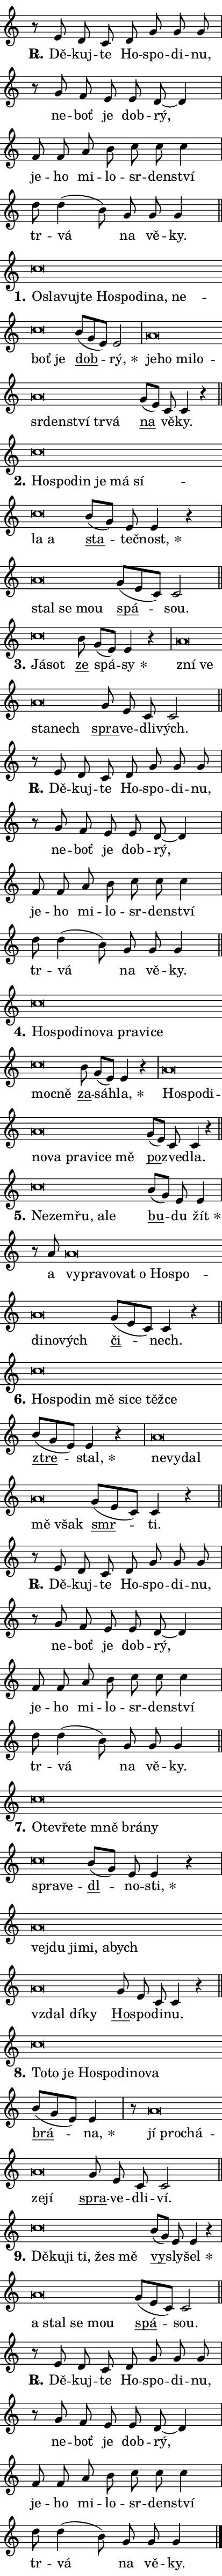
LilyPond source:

\version "2.24.0"
\header { tagline = "" }
\paper {
  indent = 0\cm
  top-margin = 0\cm
  right-margin = 0\cm
  bottom-margin = 0\cm
  left-margin = 0\cm
  paper-width = 7\cm
  page-breaking = #ly:one-page-breaking
  system-system-spacing.basic-distance = #11
  score-system-spacing.basic-distance = #11
  ragged-last = ##f
}


%% Author: Thomas Morley
%% https://lists.gnu.org/archive/html/lilypond-user/2020-05/msg00002.html
#(define (line-position grob)
"Returns position of @var[grob} in current system:
   @code{'start}, if at first time-step
   @code{'end}, if at last time-step
   @code{'middle} otherwise
"
  (let* ((col (ly:item-get-column grob))
         (ln (ly:grob-object col 'left-neighbor))
         (rn (ly:grob-object col 'right-neighbor))
         (col-to-check-left (if (ly:grob? ln) ln col))
         (col-to-check-right (if (ly:grob? rn) rn col))
         (break-dir-left
           (and
             (ly:grob-property col-to-check-left 'non-musical #f)
             (ly:item-break-dir col-to-check-left)))
         (break-dir-right
           (and
             (ly:grob-property col-to-check-right 'non-musical #f)
             (ly:item-break-dir col-to-check-right))))
        (cond ((eqv? 1 break-dir-left) 'start)
              ((eqv? -1 break-dir-right) 'end)
              (else 'middle))))

#(define (tranparent-at-line-position vctor)
  (lambda (grob)
  "Relying on @code{line-position} select the relevant enry from @var{vctor}.
Used to determine transparency,"
    (case (line-position grob)
      ((end) (not (vector-ref vctor 0)))
      ((middle) (not (vector-ref vctor 1)))
      ((start) (not (vector-ref vctor 2))))))

noteHeadBreakVisibility =
#(define-music-function (break-visibility)(vector?)
"Makes @code{NoteHead}s transparent relying on @var{break-visibility}"
#{
  \override NoteHead.transparent =
    #(tranparent-at-line-position break-visibility)
#})

#(define delete-ledgers-for-transparent-note-heads
  (lambda (grob)
    "Reads whether a @code{NoteHead} is transparent.
If so this @code{NoteHead} is removed from @code{'note-heads} from
@var{grob}, which is supposed to be @code{LedgerLineSpanner}.
As a result ledgers are not printed for this @code{NoteHead}"
    (let* ((nhds-array (ly:grob-object grob 'note-heads))
           (nhds-list
             (if (ly:grob-array? nhds-array)
                 (ly:grob-array->list nhds-array)
                 '()))
           ;; Relies on the transparent-property being done before
           ;; Staff.LedgerLineSpanner.after-line-breaking is executed.
           ;; This is fragile ...
           (to-keep
             (remove
               (lambda (nhd)
                 (ly:grob-property nhd 'transparent #f))
               nhds-list)))
      ;; TODO find a better method to iterate over grob-arrays, similiar
      ;; to filter/remove etc for lists
      ;; For now rebuilt from scratch
      (set! (ly:grob-object grob 'note-heads)  '())
      (for-each
        (lambda (nhd)
          (ly:pointer-group-interface::add-grob grob 'note-heads nhd))
        to-keep))))

hideNotes = {
  \noteHeadBreakVisibility #begin-of-line-visible
}
unHideNotes = {
  \noteHeadBreakVisibility #all-visible
}

% work-around for resetting accidentals
% https://lilypond.org/doc/v2.23/Documentation/notation/displaying-rhythms#unmetered-music
cadenzaMeasure = {
  \cadenzaOff
  \partial 1024 s1024
  \cadenzaOn
}

#(define-markup-command (accent layout props text) (markup?)
  "Underline accented syllable"
  (interpret-markup layout props
    #{\markup \override #'(offset . 4.3) \underline { #text }#}))

responsum = \markup \concat {
  "R" \hspace #-1.05 \path #0.1 #'((moveto 0 0.07) (lineto 0.9 0.8)) \hspace #0.05 "."
}

\layout {
    \context {
        \Staff
        \remove "Time_signature_engraver"
        \override LedgerLineSpanner.after-line-breaking = #delete-ledgers-for-transparent-note-heads
    }
    \context {
        \Voice {
            \override NoteHead.output-attributes = #'((class . "notehead"))
            \override Hairpin.height = #0.55
        }
    }
    \context {
        \Lyrics {
            \override StanzaNumber.output-attributes = #'((class . "stanzanumber"))
            \override LyricSpace.minimum-distance = #0.9
            \override LyricText.font-name = #"TeX Gyre Schola"
            \override LyricText.font-size = 1
            \override StanzaNumber.font-name = #"TeX Gyre Schola Bold"
            \override StanzaNumber.font-size = 1
        }
    }
}

% magnetic-lyrics.ily
%
%   written by
%     Jean Abou Samra <jean@abou-samra.fr>
%     Werner Lemberg <wl@gnu.org>
%
%   adapted by
%     Jiri Hon <jiri.hon@gmail.com>
%
% Version 2022-Apr-15

% https://www.mail-archive.com/lilypond-user@gnu.org/msg149350.html

#(define (Left_hyphen_pointer_engraver context)
   "Collect syllable-hyphen-syllable occurrences in lyrics and store
them in properties.  This engraver only looks to the left.  For
example, if the lyrics input is @code{foo -- bar}, it does the
following.

@itemize @bullet
@item
Set the @code{text} property of the @code{LyricHyphen} grob between
@q{foo} and @q{bar} to @code{foo}.

@item
Set the @code{left-hyphen} property of the @code{LyricText} grob with
text @q{foo} to the @code{LyricHyphen} grob between @q{foo} and
@q{bar}.
@end itemize

Use this auxiliary engraver in combination with the
@code{lyric-@/text::@/apply-@/magnetic-@/offset!} hook."
   (let ((hyphen #f)
         (text #f))
     (make-engraver
      (acknowledgers
       ((lyric-syllable-interface engraver grob source-engraver)
        (set! text grob)))
      (end-acknowledgers
       ((lyric-hyphen-interface engraver grob source-engraver)
        ;(when (not (grob::has-interface grob 'lyric-space-interface))
          (set! hyphen grob)));)
      ((stop-translation-timestep engraver)
       (when (and text hyphen)
         (ly:grob-set-object! text 'left-hyphen hyphen))
       (set! text #f)
       (set! hyphen #f)))))

#(define (lyric-text::apply-magnetic-offset! grob)
   "If the space between two syllables is less than the value in
property @code{LyricText@/.details@/.squash-threshold}, move the right
syllable to the left so that it gets concatenated with the left
syllable.

Use this function as a hook for
@code{LyricText@/.after-@/line-@/breaking} if the
@code{Left_@/hyphen_@/pointer_@/engraver} is active."
   (let ((hyphen (ly:grob-object grob 'left-hyphen #f)))
     (when hyphen
       (let ((left-text (ly:spanner-bound hyphen LEFT)))
         (when (grob::has-interface left-text 'lyric-syllable-interface)
           (let* ((common (ly:grob-common-refpoint grob left-text X))
                  (this-x-ext (ly:grob-extent grob common X))
                  (left-x-ext
                   (begin
                     ;; Trigger magnetism for left-text.
                     (ly:grob-property left-text 'after-line-breaking)
                     (ly:grob-extent left-text common X)))
                  ;; `delta` is the gap width between two syllables.
                  (delta (- (interval-start this-x-ext)
                            (interval-end left-x-ext)))
                  (details (ly:grob-property grob 'details))
                  (threshold (assoc-get 'squash-threshold details 0.2)))
             (when (< delta threshold)
               (let* (;; We have to manipulate the input text so that
                      ;; ligatures crossing syllable boundaries are not
                      ;; disabled.  For languages based on the Latin
                      ;; script this is essentially a beautification.
                      ;; However, for non-Western scripts it can be a
                      ;; necessity.
                      (lt (ly:grob-property left-text 'text))
                      (rt (ly:grob-property grob 'text))
                      (is-space (grob::has-interface hyphen 'lyric-space-interface))
                      (space (if is-space " " ""))
                      (space-markup (grob-interpret-markup grob " "))
                      (space-size (interval-length (ly:stencil-extent space-markup X)))
                      (extra-delta (if is-space space-size 0))
                      ;; Append new syllable.
                      (ltrt-space (if (and (string? lt) (string? rt))
                                (string-append lt space rt)
                                (make-concat-markup (list lt space rt))))
                      ;; Right-align `ltrt` to the right side.
                      (ltrt-space-markup (grob-interpret-markup
                               grob
                               (make-translate-markup
                                (cons (interval-length this-x-ext) 0)
                                (make-right-align-markup ltrt-space)))))
                 (begin
                   ;; Don't print `left-text`.
                   (ly:grob-set-property! left-text 'stencil #f)
                   ;; Set text and stencil (which holds all collected
                   ;; syllables so far) and shift it to the left.
                   (ly:grob-set-property! grob 'text ltrt-space)
                   (ly:grob-set-property! grob 'stencil ltrt-space-markup)
                   (ly:grob-translate-axis! grob (- (- delta extra-delta)) X))))))))))


#(define (lyric-hyphen::displace-bounds-first grob)
   ;; Make very sure this callback isn't triggered too early.
   (let ((left (ly:spanner-bound grob LEFT))
         (right (ly:spanner-bound grob RIGHT)))
     (ly:grob-property left 'after-line-breaking)
     (ly:grob-property right 'after-line-breaking)
     (ly:lyric-hyphen::print grob)))

squashThreshold = #0.4

\layout {
  \context {
    \Lyrics
    \consists #Left_hyphen_pointer_engraver
    \override LyricText.after-line-breaking =
      #lyric-text::apply-magnetic-offset!
    \override LyricHyphen.stencil = #lyric-hyphen::displace-bounds-first
    \override LyricText.details.squash-threshold = \squashThreshold
    \override LyricHyphen.minimum-distance = 0
    \override LyricHyphen.minimum-length = \squashThreshold
  }
}

squash = \override LyricText.details.squash-threshold = 9999
unSquash = \override LyricText.details.squash-threshold = \squashThreshold

left = \override LyricText.self-alignment-X = #LEFT
unLeft = \revert LyricText.self-alignment-X

starOffset = #(lambda (grob) 
                (let ((x_offset (ly:self-alignment-interface::aligned-on-x-parent grob)))
                  (if (= x_offset 0) 0 (+ x_offset 1.2))))

star = #(define-music-function (syllable)(string?)
"Append star separator at the end of a syllable"
#{
  \once \override LyricText.X-offset = #starOffset
  \lyricmode { \markup {
    #syllable
    \override #'((font-name . "TeX Gyre Schola Bold")) \hspace #0.2 \lower #0.65 \larger "*"
  } }
#})

starAccent = #(define-music-function (syllable)(string?)
"Append star separator at the end of a syllable and make accent"
#{
  \once \override LyricText.X-offset = #starOffset
  \lyricmode { \markup {
    \accent #syllable
    \override #'((font-name . "TeX Gyre Schola Bold")) \hspace #0.2 \lower #0.65 \larger "*"
  } }
#})

breath = #(define-music-function (syllable)(string?)
"Append breathing indicator at the end of a syllable"
#{
  \lyricmode { \markup { #syllable "+" } }
#})

optionalBreath = #(define-music-function (syllable)(string?)
"Append optional breathing indicator at the end of a syllable"
#{
  \lyricmode { \markup { #syllable "(+)" } }
#})


\score {
    <<
        \new Voice = "melody" { \cadenzaOn \key c \major \relative { r8 e' d c d g g g \cadenzaMeasure \bar "|" r g f e e d~ d4 \cadenzaMeasure \bar "|" f8 f a b c c c4 \cadenzaMeasure \bar "|" d8 d4( b8)] g g g4 \cadenzaMeasure \bar "||" \break } }
        \new Lyrics \lyricsto "melody" { \lyricmode { \set stanza = \responsum
Dě -- kuj -- te Ho -- spo -- di -- nu, ne -- boť je dob -- rý, je -- ho mi -- lo -- sr -- den -- ství tr -- vá na vě -- ky. } }
    >>
    \layout {}
}

\score {
    <<
        \new Voice = "melody" { \cadenzaOn \key c \major \relative { c''\breve*1/16 \hideNotes \breve*1/16 \bar "" \breve*1/16 \bar "" \breve*1/16 \bar "" \breve*1/16 \bar "" \breve*1/16 \bar "" \breve*1/16 \bar "" \breve*1/16 \bar "" \breve*1/16 \bar "" \breve*1/16 \breve*1/16 \bar "" \unHideNotes \bar "" b8[( g e)] e2 \cadenzaMeasure \bar "|" a\breve*1/16 \hideNotes \breve*1/16 \bar "" \breve*1/16 \bar "" \breve*1/16 \bar "" \breve*1/16 \bar "" \breve*1/16 \bar "" \breve*1/16 \bar "" \breve*1/16 \breve*1/16 \bar "" \unHideNotes \bar "" g8[( e)] c c4 r \cadenzaMeasure \bar "||" \break } }
        \new Lyrics \lyricsto "melody" { \lyricmode { \set stanza = "1."
\left O -- \squash sla -- vuj -- te Ho -- spo -- di -- na, ne -- boť je \unLeft \unSquash \markup \accent dob -- \star rý, \left je -- \squash ho mi -- lo -- sr -- den -- ství tr -- vá \unLeft \unSquash \markup \accent na vě -- ky. } }
    >>
    \layout {}
}

\score {
    <<
        \new Voice = "melody" { \cadenzaOn \key c \major \relative { c''\breve*1/16 \hideNotes \breve*1/16 \bar "" \breve*1/16 \bar "" \breve*1/16 \bar "" \breve*1/16 \bar "" \breve*1/16 \bar "" \breve*1/16 \breve*1/16 \bar "" \unHideNotes \bar "" b8[( g)] e e4 r \cadenzaMeasure \bar "|" a\breve*1/16 \hideNotes \breve*1/16 \breve*1/16 \bar "" \unHideNotes \bar "" g8[( e c)] c2 \cadenzaMeasure \bar "||" \break } }
        \new Lyrics \lyricsto "melody" { \lyricmode { \set stanza = "2."
\left Ho -- \squash spo -- din je má sí -- la a \unLeft \unSquash \markup \accent sta -- teč -- \star nost, \left stal \squash se mou \unLeft \unSquash \markup \accent spá -- sou. } }
    >>
    \layout {}
}

\score {
    <<
        \new Voice = "melody" { \cadenzaOn \key c \major \relative { c''\breve*1/16 \hideNotes \breve*1/16 \bar "" \unHideNotes \bar "" b8 g[( e)] e4 r \cadenzaMeasure \bar "|" a\breve*1/16 \hideNotes \breve*1/16 \bar "" \breve*1/16 \breve*1/16 \bar "" \unHideNotes \bar "" g8 e c c2 \cadenzaMeasure \bar "||" \break } }
        \new Lyrics \lyricsto "melody" { \lyricmode { \set stanza = "3."
\left Já -- \squash sot \unLeft \unSquash \markup \accent ze spá -- \star sy \left zní \squash ve sta -- nech \unLeft \unSquash \markup \accent spra -- ve -- dli -- vých. } }
    >>
    \layout {}
}

\score {
    <<
        \new Voice = "melody" { \cadenzaOn \key c \major \relative { r8 e' d c d g g g \cadenzaMeasure \bar "|" r g f e e d~ d4 \cadenzaMeasure \bar "|" f8 f a b c c c4 \cadenzaMeasure \bar "|" d8 d4( b8)] g g g4 \cadenzaMeasure \bar "||" \break } }
        \new Lyrics \lyricsto "melody" { \lyricmode { \set stanza = \responsum
Dě -- kuj -- te Ho -- spo -- di -- nu, ne -- boť je dob -- rý, je -- ho mi -- lo -- sr -- den -- ství tr -- vá na vě -- ky. } }
    >>
    \layout {}
}

\score {
    <<
        \new Voice = "melody" { \cadenzaOn \key c \major \relative { c''\breve*1/16 \hideNotes \breve*1/16 \bar "" \breve*1/16 \bar "" \breve*1/16 \bar "" \breve*1/16 \bar "" \breve*1/16 \bar "" \breve*1/16 \bar "" \breve*1/16 \bar "" \breve*1/16 \breve*1/16 \bar "" \unHideNotes \bar "" b8 g[( e)] e4 r \cadenzaMeasure \bar "|" a\breve*1/16 \hideNotes \breve*1/16 \bar "" \breve*1/16 \bar "" \breve*1/16 \bar "" \breve*1/16 \bar "" \breve*1/16 \bar "" \breve*1/16 \bar "" \breve*1/16 \breve*1/16 \bar "" \unHideNotes \bar "" g8[( e)] c c4 r \cadenzaMeasure \bar "||" \break } }
        \new Lyrics \lyricsto "melody" { \lyricmode { \set stanza = "4."
\left Ho -- \squash spo -- di -- no -- va pra -- vi -- ce moc -- ně \unLeft \unSquash \markup \accent za -- sáh -- \star la, \left Ho -- \squash spo -- di -- no -- va pra -- vi -- ce mě \unLeft \unSquash \markup \accent po -- zve -- dla. } }
    >>
    \layout {}
}

\score {
    <<
        \new Voice = "melody" { \cadenzaOn \key c \major \relative { c''\breve*1/16 \hideNotes \breve*1/16 \bar "" \breve*1/16 \bar "" \breve*1/16 \breve*1/16 \bar "" \unHideNotes \bar "" b8[( g)] e e4 \cadenzaMeasure \bar "|" r8 a a\breve*1/16 \hideNotes \breve*1/16 \bar "" \breve*1/16 \bar "" \breve*1/16 \bar "" \breve*1/16 \bar "" \breve*1/16 \bar "" \breve*1/16 \bar "" \breve*1/16 \bar "" \breve*1/16 \breve*1/16 \bar "" \unHideNotes \bar "" g8[( e c)] c4 r \cadenzaMeasure \bar "||" \break } }
        \new Lyrics \lyricsto "melody" { \lyricmode { \set stanza = "5."
\left Ne -- \squash ze -- mřu, a -- le \unLeft \unSquash \markup \accent bu -- du \star žít a \left vy -- \squash pra -- vo -- vat o Ho -- spo -- di -- no -- vých \unLeft \unSquash \markup \accent či -- nech. } }
    >>
    \layout {}
}

\score {
    <<
        \new Voice = "melody" { \cadenzaOn \key c \major \relative { c''\breve*1/16 \hideNotes \breve*1/16 \bar "" \breve*1/16 \bar "" \breve*1/16 \bar "" \breve*1/16 \bar "" \breve*1/16 \bar "" \breve*1/16 \breve*1/16 \bar "" \unHideNotes \bar "" b8[( g e)] e4 r \cadenzaMeasure \bar "|" a\breve*1/16 \hideNotes \breve*1/16 \bar "" \breve*1/16 \bar "" \breve*1/16 \breve*1/16 \bar "" \unHideNotes \bar "" g8[( e c)] c4 r \cadenzaMeasure \bar "||" \break } }
        \new Lyrics \lyricsto "melody" { \lyricmode { \set stanza = "6."
\left Ho -- \squash spo -- din mě si -- ce těž -- ce \unLeft \unSquash \markup \accent ztre -- \star stal, \left ne -- \squash vy -- dal mě však \unLeft \unSquash \markup \accent smr -- ti. } }
    >>
    \layout {}
}

\score {
    <<
        \new Voice = "melody" { \cadenzaOn \key c \major \relative { r8 e' d c d g g g \cadenzaMeasure \bar "|" r g f e e d~ d4 \cadenzaMeasure \bar "|" f8 f a b c c c4 \cadenzaMeasure \bar "|" d8 d4( b8)] g g g4 \cadenzaMeasure \bar "||" \break } }
        \new Lyrics \lyricsto "melody" { \lyricmode { \set stanza = \responsum
Dě -- kuj -- te Ho -- spo -- di -- nu, ne -- boť je dob -- rý, je -- ho mi -- lo -- sr -- den -- ství tr -- vá na vě -- ky. } }
    >>
    \layout {}
}

\score {
    <<
        \new Voice = "melody" { \cadenzaOn \key c \major \relative { c''\breve*1/16 \hideNotes \breve*1/16 \bar "" \breve*1/16 \bar "" \breve*1/16 \bar "" \breve*1/16 \bar "" \breve*1/16 \bar "" \breve*1/16 \bar "" \breve*1/16 \breve*1/16 \bar "" \unHideNotes \bar "" b8[( g)] e e4 r \cadenzaMeasure \bar "|" a\breve*1/16 \hideNotes \breve*1/16 \bar "" \breve*1/16 \bar "" \breve*1/16 \bar "" \breve*1/16 \bar "" \breve*1/16 \bar "" \breve*1/16 \bar "" \breve*1/16 \breve*1/16 \bar "" \unHideNotes \bar "" g8 e c c4 r \cadenzaMeasure \bar "||" \break } }
        \new Lyrics \lyricsto "melody" { \lyricmode { \set stanza = "7."
\left O -- \squash te -- vře -- te mně brá -- ny spra -- ve -- \unLeft \unSquash \markup \accent dl -- no -- \star sti, \left vej -- \squash du ji -- mi, a -- bych vzdal dí -- ky \unLeft \unSquash \markup \accent Ho -- spo -- di -- nu. } }
    >>
    \layout {}
}

\score {
    <<
        \new Voice = "melody" { \cadenzaOn \key c \major \relative { c''\breve*1/16 \hideNotes \breve*1/16 \bar "" \breve*1/16 \bar "" \breve*1/16 \bar "" \breve*1/16 \bar "" \breve*1/16 \bar "" \breve*1/16 \breve*1/16 \bar "" \unHideNotes \bar "" b8[( g e)] e4 \cadenzaMeasure \bar "|" r8 a\breve*1/16 \hideNotes \breve*1/16 \bar "" \breve*1/16 \bar "" \breve*1/16 \breve*1/16 \bar "" \unHideNotes \bar "" g8 e c c2 \cadenzaMeasure \bar "||" \break } }
        \new Lyrics \lyricsto "melody" { \lyricmode { \set stanza = "8."
\left To -- \squash to je Ho -- spo -- di -- no -- va \unLeft \unSquash \markup \accent brá -- \star na, \left jí \squash pro -- chá -- ze -- jí \unLeft \unSquash \markup \accent spra -- ve -- dli -- ví. } }
    >>
    \layout {}
}

\score {
    <<
        \new Voice = "melody" { \cadenzaOn \key c \major \relative { c''\breve*1/16 \hideNotes \breve*1/16 \bar "" \breve*1/16 \bar "" \breve*1/16 \bar "" \breve*1/16 \breve*1/16 \bar "" \unHideNotes \bar "" b8[( g)] e e4 r \cadenzaMeasure \bar "|" a\breve*1/16 \hideNotes \breve*1/16 \bar "" \breve*1/16 \breve*1/16 \bar "" \unHideNotes \bar "" g8[( e c)] c2 \cadenzaMeasure \bar "||" \break } }
        \new Lyrics \lyricsto "melody" { \lyricmode { \set stanza = "9."
\left Dě -- \squash ku -- ji ti, žes mě \unLeft \unSquash \markup \accent vy -- sly -- \star šel \left a \squash stal se mou \unLeft \unSquash \markup \accent spá -- sou. } }
    >>
    \layout {}
}

\score {
    <<
        \new Voice = "melody" { \cadenzaOn \key c \major \relative { r8 e' d c d g g g \cadenzaMeasure \bar "|" r g f e e d~ d4 \cadenzaMeasure \bar "|" f8 f a b c c c4 \cadenzaMeasure \bar "|" d8 d4( b8)] g g g4 \cadenzaMeasure \bar "||" \break } \bar "|." }
        \new Lyrics \lyricsto "melody" { \lyricmode { \set stanza = \responsum
Dě -- kuj -- te Ho -- spo -- di -- nu, ne -- boť je dob -- rý, je -- ho mi -- lo -- sr -- den -- ství tr -- vá na vě -- ky. } }
    >>
    \layout {}
}
